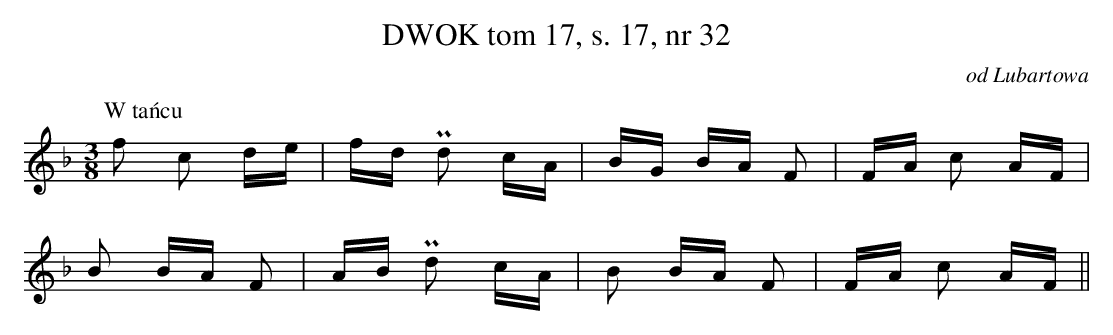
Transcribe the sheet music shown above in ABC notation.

X:1
T:DWOK tom 17, s. 17, nr 32
O:od Lubartowa
L:1/16
M:3/8
K:F
P:W tańcu
f2 c2 de|fd Pd2 cA|BG BA F2|FA c2 AF|
B2 BA F2|AB Pd2 cA|B2 BA F2|FA c2 AF||
